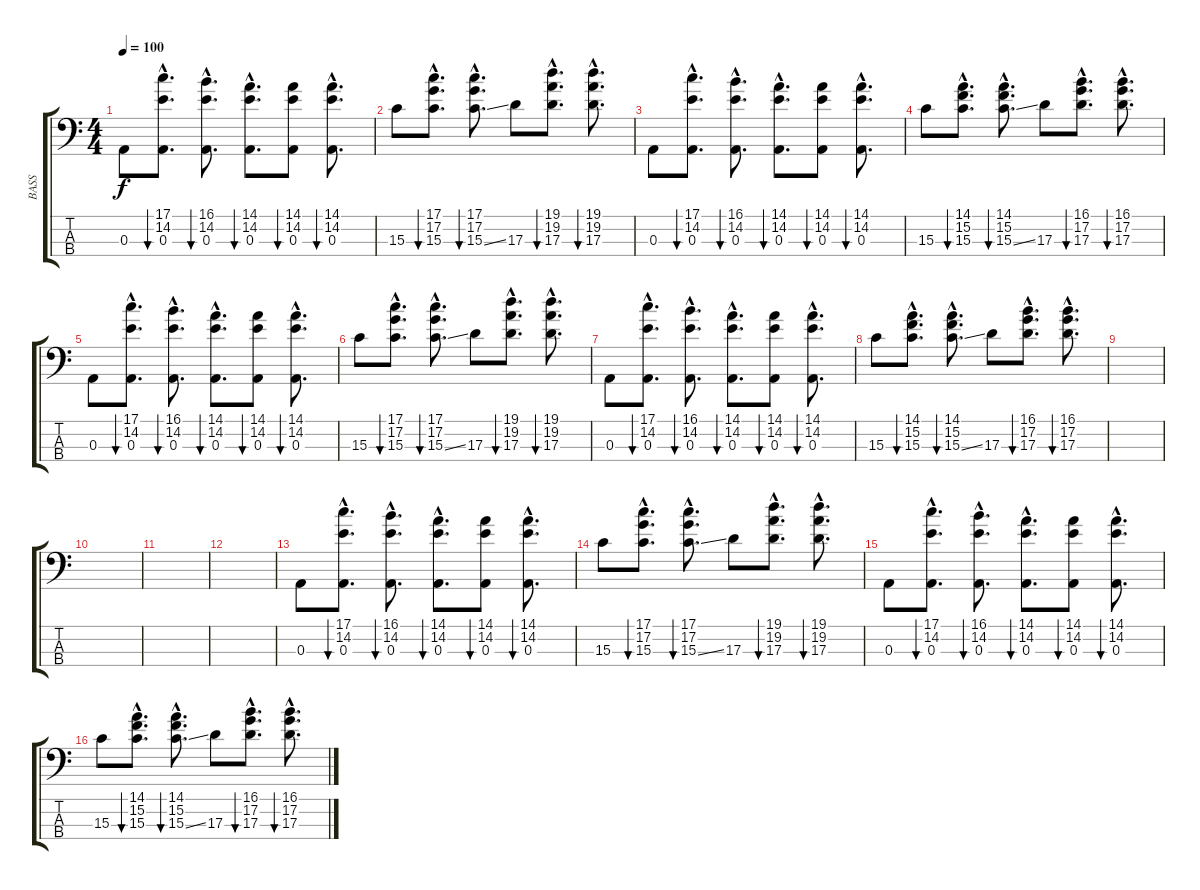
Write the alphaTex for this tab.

\track ("BASS" "BASS") {instrument electricbassfinger}
\staff {score tabs}
\tuning (G2 D2 A1 E1) {hide}
\ts (4 4)
\tempo 100
\clef f4
\ks c
0.3.8{dy f} (17.1{hac} 14.2{hac} 0.3{hac}).8{d bu 240} (16.1{hac} 14.2{hac} 0.3{hac}).8{d bu 240} (14.1{hac} 14.2{hac} 0.3{hac}).8{d bu 240} (14.1 14.2 0.3).8{bu 240} (14.1{hac} 14.2{hac} 0.3{hac}).8{d bu 240} |
15.3.8 (17.1{hac} 17.2{hac} 15.3{hac}).8{d bu 240} (17.1{hac} 17.2{hac} 15.3{ss hac}).8{d bu 240} 17.3.8 (19.1{hac} 19.2{hac} 17.3{hac}).8{d bu 240} (19.1{hac} 19.2{hac} 17.3{hac}).8{d bu 240} |
0.3.8 (17.1{hac} 14.2{hac} 0.3{hac}).8{d bu 240} (16.1{hac} 14.2{hac} 0.3{hac}).8{d bu 240} (14.1{hac} 14.2{hac} 0.3{hac}).8{d bu 240} (14.1 14.2 0.3).8{bu 240} (14.1{hac} 14.2{hac} 0.3{hac}).8{d bu 240} |
15.3.8 (14.1{hac} 15.2{hac} 15.3{hac}).8{d bu 240} (14.1{hac} 15.2{hac} 15.3{ss hac}).8{d bu 240} 17.3.8 (16.1{hac} 17.2{hac} 17.3{hac}).8{d bu 240} (16.1{hac} 17.2{hac} 17.3{hac}).8{d bu 240} |
0.3.8 (17.1{hac} 14.2{hac} 0.3{hac}).8{d bu 240} (16.1{hac} 14.2{hac} 0.3{hac}).8{d bu 240} (14.1{hac} 14.2{hac} 0.3{hac}).8{d bu 240} (14.1 14.2 0.3).8{bu 240} (14.1{hac} 14.2{hac} 0.3{hac}).8{d bu 240} |
15.3.8 (17.1{hac} 17.2{hac} 15.3{hac}).8{d bu 240} (17.1{hac} 17.2{hac} 15.3{ss hac}).8{d bu 240} 17.3.8 (19.1{hac} 19.2{hac} 17.3{hac}).8{d bu 240} (19.1{hac} 19.2{hac} 17.3{hac}).8{d bu 240} |
0.3.8 (17.1{hac} 14.2{hac} 0.3{hac}).8{d bu 240} (16.1{hac} 14.2{hac} 0.3{hac}).8{d bu 240} (14.1{hac} 14.2{hac} 0.3{hac}).8{d bu 240} (14.1 14.2 0.3).8{bu 240} (14.1{hac} 14.2{hac} 0.3{hac}).8{d bu 240} |
15.3.8 (14.1{hac} 15.2{hac} 15.3{hac}).8{d bu 240} (14.1{hac} 15.2{hac} 15.3{ss hac}).8{d bu 240} 17.3.8 (16.1{hac} 17.2{hac} 17.3{hac}).8{d bu 240} (16.1{hac} 17.2{hac} 17.3{hac}).8{d bu 240} |
|
|
|
|
0.3.8 (17.1{hac} 14.2{hac} 0.3{hac}).8{d bu 240} (16.1{hac} 14.2{hac} 0.3{hac}).8{d bu 240} (14.1{hac} 14.2{hac} 0.3{hac}).8{d bu 240} (14.1 14.2 0.3).8{bu 240} (14.1{hac} 14.2{hac} 0.3{hac}).8{d bu 240} |
15.3.8 (17.1{hac} 17.2{hac} 15.3{hac}).8{d bu 240} (17.1{hac} 17.2{hac} 15.3{ss hac}).8{d bu 240} 17.3.8 (19.1{hac} 19.2{hac} 17.3{hac}).8{d bu 240} (19.1{hac} 19.2{hac} 17.3{hac}).8{d bu 240} |
0.3.8 (17.1{hac} 14.2{hac} 0.3{hac}).8{d bu 240} (16.1{hac} 14.2{hac} 0.3{hac}).8{d bu 240} (14.1{hac} 14.2{hac} 0.3{hac}).8{d bu 240} (14.1 14.2 0.3).8{bu 240} (14.1{hac} 14.2{hac} 0.3{hac}).8{d bu 240} |
15.3.8 (14.1{hac} 15.2{hac} 15.3{hac}).8{d bu 240} (14.1{hac} 15.2{hac} 15.3{ss hac}).8{d bu 240} 17.3.8 (16.1{hac} 17.2{hac} 17.3{hac}).8{d bu 240} (16.1{hac} 17.2{hac} 17.3{hac}).8{d bu 240}
